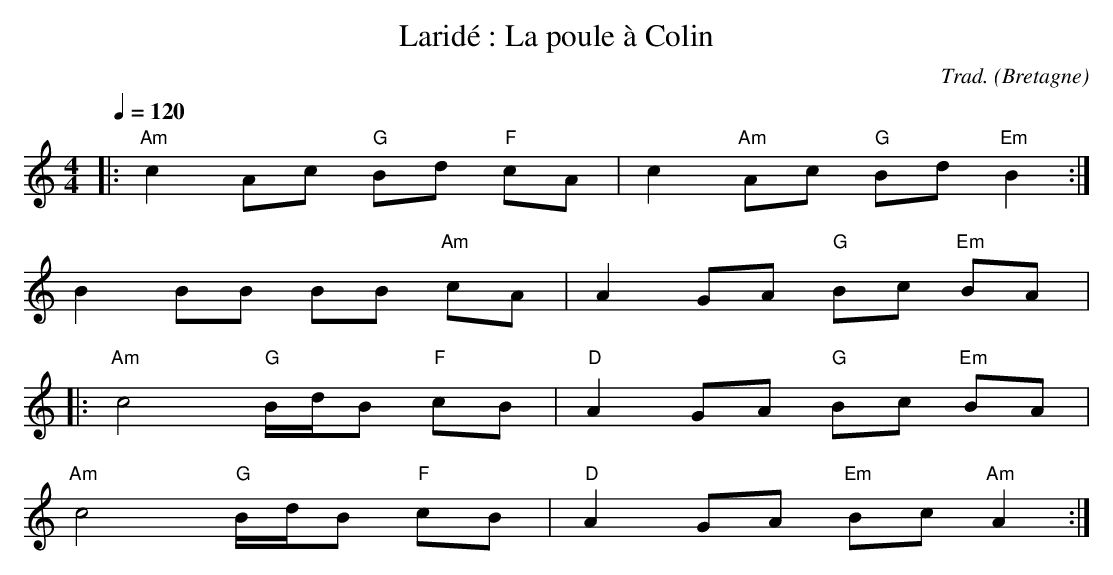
X:1
T:Laridé : La poule à Colin
C:Trad.
O:Bretagne
M:4/4
L:1/8
Q:1/4=120
K:C
|: "Am"c2 Ac "G"Bd "F"cA | c2 "Am"Ac "G"Bd "Em"B2 :|
B2 BB BB "Am"cA | A2 GA "G"Bc "Em"BA |:
"Am"c4 "G"B/d/B "F"cB | "D"A2 GA "G"Bc "Em"BA |
"Am"c4 "G"B/d/B "F"cB | "D"A2 GA "Em"Bc "Am"A2 :|
